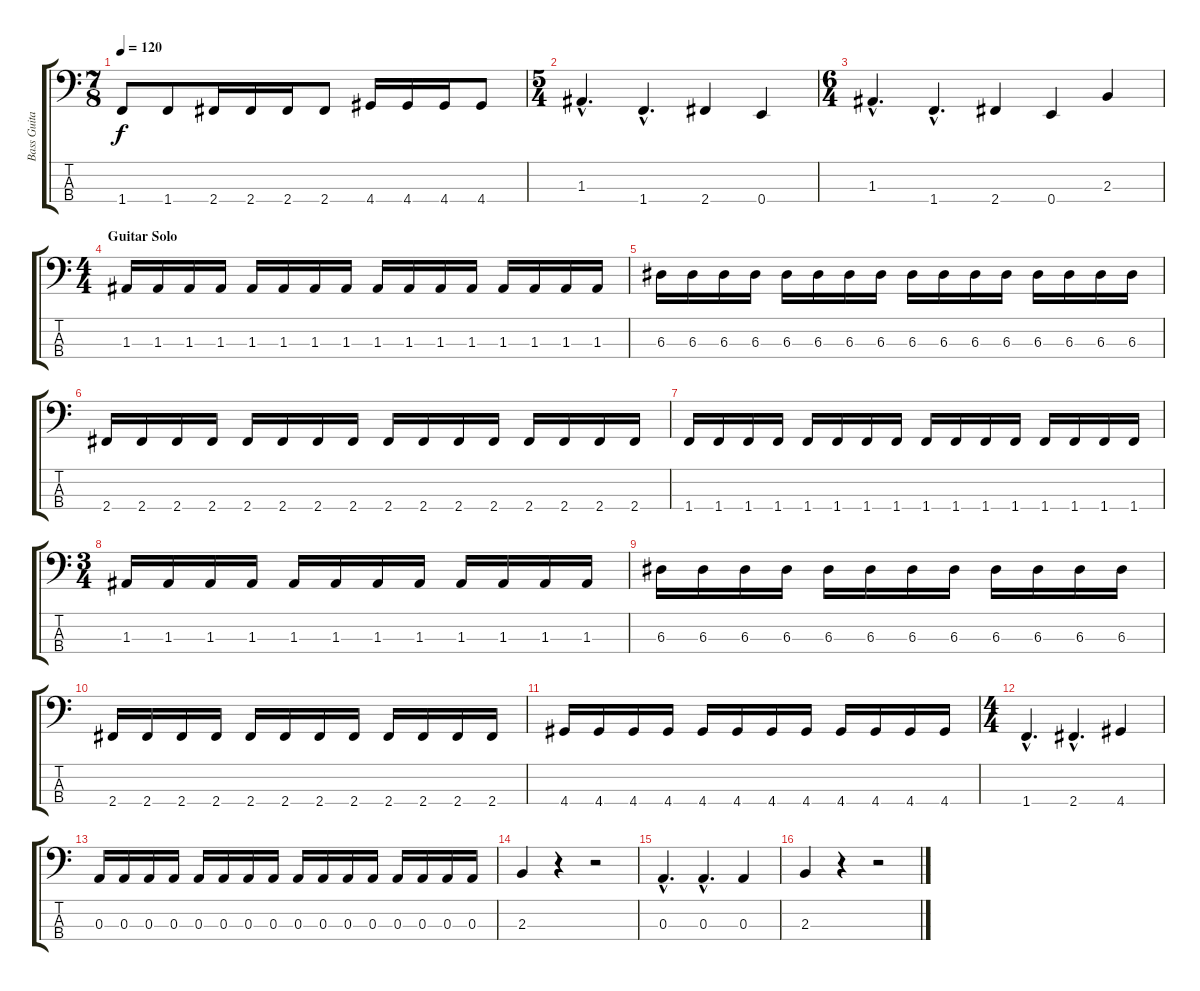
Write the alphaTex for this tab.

\track ("Bass Guitar" "Bass Guita") {instrument electricbassfinger}
\staff {score tabs}
\tuning (G2 D2 A1 E1) {hide}
\ts (7 8)
\tempo 120
\clef f4
\ks c
1.4.8{dy f} 1.4.8 2.4.16 2.4.16 2.4.16 2.4.8 4.4.16 4.4.16 4.4.16 4.4.8 |
\ts (5 4)
1.3{hac}.4{d} 1.4{hac}.4{d} 2.4.4 0.4.4 |
\ts (6 4)
1.3{hac}.4{d} 1.4{hac}.4{d} 2.4.4 0.4.4 2.3.4 |
\ts (4 4)
\section ("" "Guitar Solo")
1.3.16 1.3.16 1.3.16 1.3.16 1.3.16 1.3.16 1.3.16 1.3.16 1.3.16 1.3.16 1.3.16 1.3.16 1.3.16 1.3.16 1.3.16 1.3.16 |
6.3.16 6.3.16 6.3.16 6.3.16 6.3.16 6.3.16 6.3.16 6.3.16 6.3.16 6.3.16 6.3.16 6.3.16 6.3.16 6.3.16 6.3.16 6.3.16 |
2.4.16 2.4.16 2.4.16 2.4.16 2.4.16 2.4.16 2.4.16 2.4.16 2.4.16 2.4.16 2.4.16 2.4.16 2.4.16 2.4.16 2.4.16 2.4.16 |
1.4.16 1.4.16 1.4.16 1.4.16 1.4.16 1.4.16 1.4.16 1.4.16 1.4.16 1.4.16 1.4.16 1.4.16 1.4.16 1.4.16 1.4.16 1.4.16 |
\ts (3 4)
1.3.16 1.3.16 1.3.16 1.3.16 1.3.16 1.3.16 1.3.16 1.3.16 1.3.16 1.3.16 1.3.16 1.3.16 |
6.3.16 6.3.16 6.3.16 6.3.16 6.3.16 6.3.16 6.3.16 6.3.16 6.3.16 6.3.16 6.3.16 6.3.16 |
2.4.16 2.4.16 2.4.16 2.4.16 2.4.16 2.4.16 2.4.16 2.4.16 2.4.16 2.4.16 2.4.16 2.4.16 |
4.4.16 4.4.16 4.4.16 4.4.16 4.4.16 4.4.16 4.4.16 4.4.16 4.4.16 4.4.16 4.4.16 4.4.16 |
\ts (4 4)
1.4{hac}.4{d} 2.4{hac}.4{d} 4.4.4 |
0.3.16 0.3.16 0.3.16 0.3.16 0.3.16 0.3.16 0.3.16 0.3.16 0.3.16 0.3.16 0.3.16 0.3.16 0.3.16 0.3.16 0.3.16 0.3.16 |
2.3.4 r.4 r.2 |
0.3{hac}.4{d} 0.3{hac}.4{d} 0.3.4 |
2.3.4 r.4 r.2
